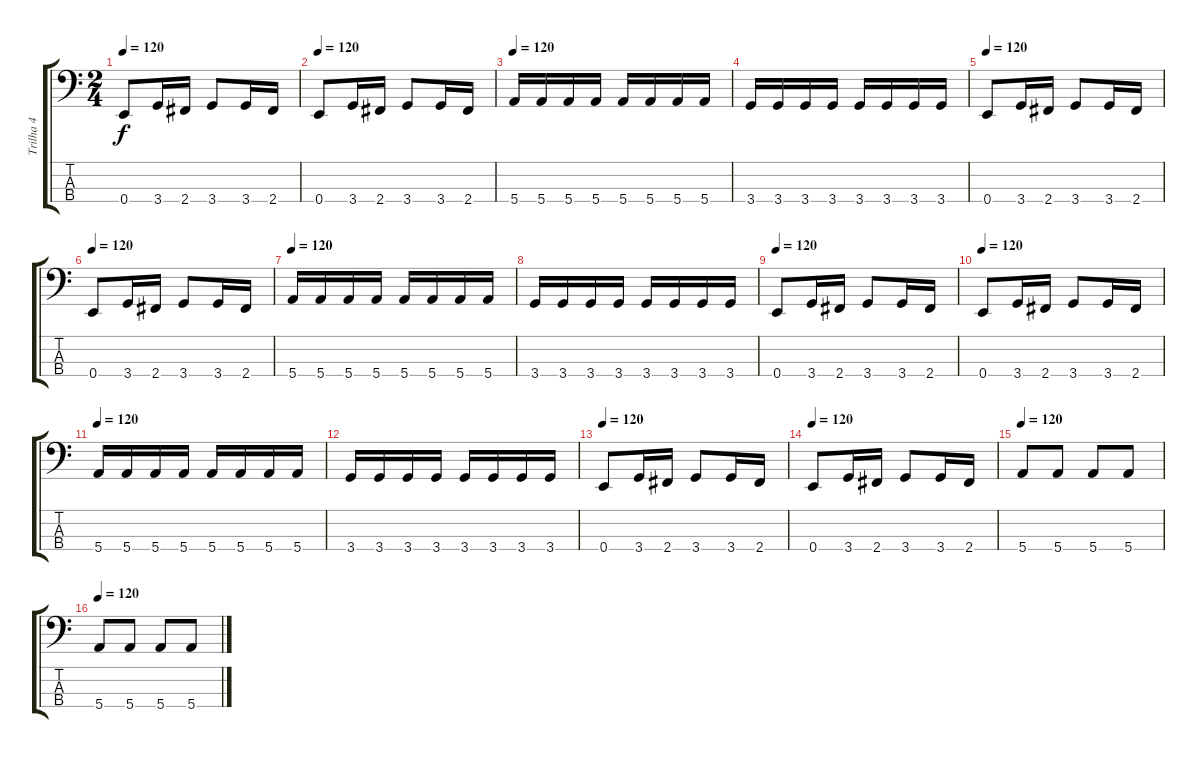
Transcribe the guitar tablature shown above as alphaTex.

\track ("Trilha 4" "Trilha 4") {instrument electricbasspick}
\staff {score tabs}
\tuning (G2 D2 A1 E1) {hide}
\ts (2 4)
\tempo 120
\clef f4
\ks c
0.4.8{dy f} 3.4.16 2.4.16 3.4.8 3.4.16 2.4.16 |
\tempo 120
0.4.8 3.4.16 2.4.16 3.4.8 3.4.16 2.4.16 |
\tempo 120
5.4.16 5.4.16 5.4.16 5.4.16 5.4.16 5.4.16 5.4.16 5.4.16 |
3.4.16 3.4.16 3.4.16 3.4.16 3.4.16 3.4.16 3.4.16 3.4.16 |
\tempo 120
0.4.8 3.4.16 2.4.16 3.4.8 3.4.16 2.4.16 |
\tempo 120
0.4.8 3.4.16 2.4.16 3.4.8 3.4.16 2.4.16 |
\tempo 120
5.4.16 5.4.16 5.4.16 5.4.16 5.4.16 5.4.16 5.4.16 5.4.16 |
3.4.16 3.4.16 3.4.16 3.4.16 3.4.16 3.4.16 3.4.16 3.4.16 |
\tempo 120
0.4.8 3.4.16 2.4.16 3.4.8 3.4.16 2.4.16 |
\tempo 120
0.4.8 3.4.16 2.4.16 3.4.8 3.4.16 2.4.16 |
\tempo 120
5.4.16 5.4.16 5.4.16 5.4.16 5.4.16 5.4.16 5.4.16 5.4.16 |
3.4.16 3.4.16 3.4.16 3.4.16 3.4.16 3.4.16 3.4.16 3.4.16 |
\tempo 120
0.4.8 3.4.16 2.4.16 3.4.8 3.4.16 2.4.16 |
\tempo 120
0.4.8 3.4.16 2.4.16 3.4.8 3.4.16 2.4.16 |
\tempo 120
5.4.8 5.4.8 5.4.8 5.4.8 |
\tempo 120
5.4.8 5.4.8 5.4.8 5.4.8
